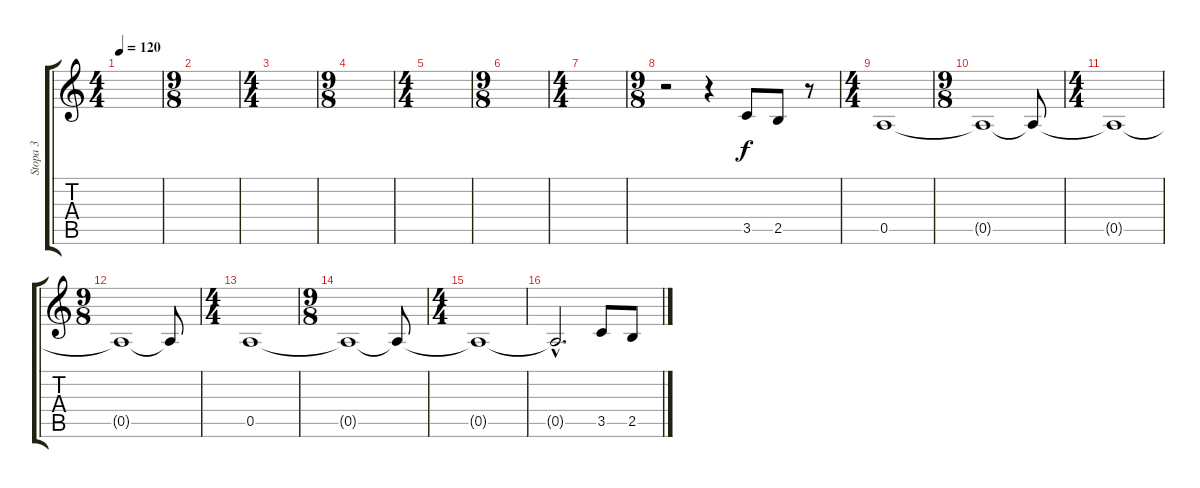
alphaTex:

\track ("Stopa 3" "Stopa 3") {instrument electricbasspick}
\staff {score tabs}
\tuning (E4 B3 G3 D3 A2 E2) {hide}
\ts (4 4)
\tempo 120
\clef g2
\ks c
|
\ts (9 8)
|
\ts (4 4)
|
\ts (9 8)
|
\ts (4 4)
|
\ts (9 8)
|
\ts (4 4)
|
\ts (9 8)
r.2 r.4 3.5.8 2.5.8 r.8 |
\ts (4 4)
0.5.1 |
\ts (9 8)
0.5{t}.1 0.5{t}.8 |
\ts (4 4)
0.5{t}.1 |
\ts (9 8)
0.5{t}.1 0.5{t}.8 |
\ts (4 4)
0.5.1 |
\ts (9 8)
0.5{t}.1 0.5{t}.8 |
\ts (4 4)
0.5{t}.1 |
0.5{hac t}.2{d} 3.5.8 2.5.8
